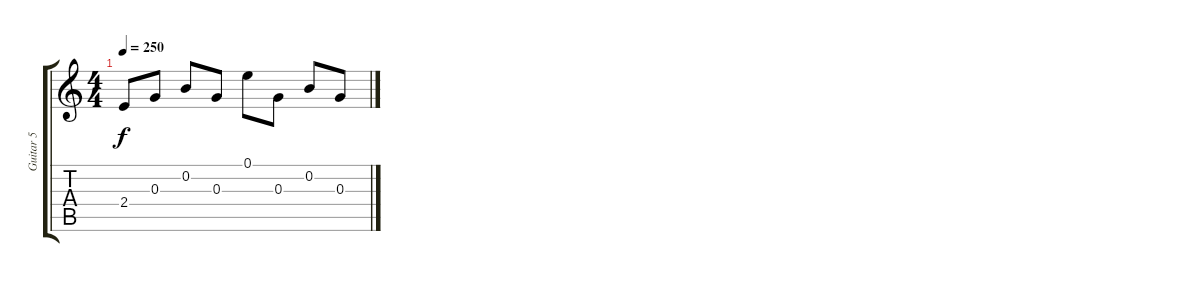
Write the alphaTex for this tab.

\track ("Guitar 5" "Guitar 5") {instrument acousticguitarnylon}
\staff {score tabs}
\tuning (E4 B3 G3 D3 A2 E2) {hide}
\ts (4 4)
\tempo 250
\clef g2
\ks c
2.4.8{dy f} 0.3.8 0.2.8 0.3.8 0.1.8 0.3.8 0.2.8 0.3.8
